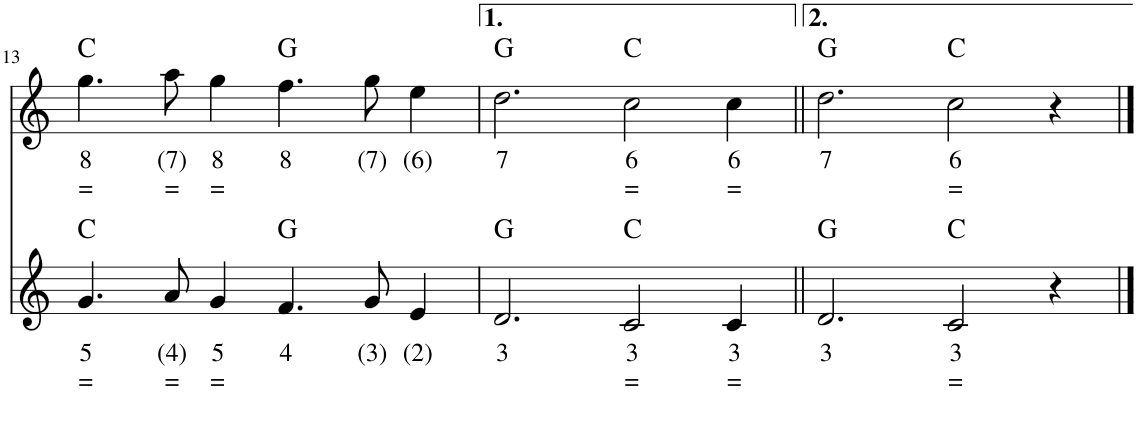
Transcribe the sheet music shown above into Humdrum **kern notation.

**kern	**text	**text	**kern	**text	**text	**kern	**text	**text	**kern	**text	**text	**harte
*part4	*part4	*part4	*part3	*part3	*part3	*part2	*part2	*part2	*part1	*part1	*part1	*part1
*staff4	*staff4	*staff4	*staff3	*staff3	*staff3	*staff2	*staff2	*staff2	*staff1	*staff1	*staff1	*
*I"Stem	*	*	*I"Stem	*	*	*I"Stem	*	*	*I"Stem	*	*	*
!!LO:PB:g=z
*clefG2	*	*	*clefG2	*	*	*clefG2	*	*	*clefG2	*	*	*
*k[]	*	*	*k[]	*	*	*k[]	*	*	*k[]	*	*	*
*M6/4	*	*	*M6/4	*	*	*M6/4	*	*	*M6/4	*	*	*
=13	=13	=13	=13	=13	=13	=13	=13	=13	=13	=13	=13	=13
!	!	!	!	!	!	!	!LO:LY:b	!LO:LY:b	!	!LO:LY:b	!LO:LY:b	!
2.ee	7	=	2.e	4	=	4.g/	5	=	4.gg\	8	=	C:maj
!	!	!	!	!	!	!	!LO:LY:b	!LO:LY:b	!	!LO:LY:b	!LO:LY:b	!
.	.	.	.	.	.	8a/	(4)	=	8aa\	(7)	=	.
!	!	!	!	!	!	!	!LO:LY:b	!LO:LY:b	!	!LO:LY:b	!LO:LY:b	!
.	.	.	.	.	.	4g/	5	=	4gg\	8	=	.
!	!	!	!	!	!	!	!LO:LY:b	!	!	!LO:LY:b	!	!
2.ff	8	.	2.f	4	.	4.f/	4	.	4.ff\	8	.	G:maj
!	!	!	!	!	!	!	!LO:LY:b	!	!	!LO:LY:b	!	!
.	.	.	.	.	.	8g/	(3)	.	8gg\	(7)	.	.
!	!	!	!	!	!	!	!LO:LY:b	!	!	!LO:LY:b	!	!
.	.	.	.	.	.	4e/	(2)	.	4ee\	(6)	.	.
=14	=14	=14	=14	=14	=14	=14	=14	=14	=14	=14	=14	=14
!	!	!	!	!	!	!	!LO:LY:b	!	!	!LO:LY:b	!	!
2.gg	(7)	.	2.g	(3)	.	2.d/	3	.	2.dd\	7	.	G:maj
!	!	!	!	!	!	!	!LO:LY:b	!LO:LY:b	!	!LO:LY:b	!LO:LY:b	!
2cc	6	=	2c	3	=	2c/	3	=	2cc\	6	=	C:maj
!	!	!	!	!	!	!	!LO:LY:b	!LO:LY:b	!	!LO:LY:b	!LO:LY:b	!
4cc	6	=	4c	3	=	4c/	3	=	4cc\	6	=	.
=15||	=15||	=15||	=15||	=15||	=15||	=15||	=15||	=15||	=15||	=15||	=15||	=15||
!	!	!	!	!	!	!	!LO:LY:b	!	!	!LO:LY:b	!	!
2.gg	(7)	.	2.g	(3)	.	2.d/	3	.	2.dd\	7	.	G:maj
!	!	!	!	!	!	!	!LO:LY:b	!LO:LY:b	!	!LO:LY:b	!LO:LY:b	!
2cc	6	=	2c	3	=	2c/	3	=	2cc\	6	=	C:maj
4r	.	.	4r	.	.	4r	.	.	4r	.	.	.
==	==	==	==	==	==	==	==	==	==	==	==	==
*-	*-	*-	*-	*-	*-	*-	*-	*-	*-	*-	*-	*-
